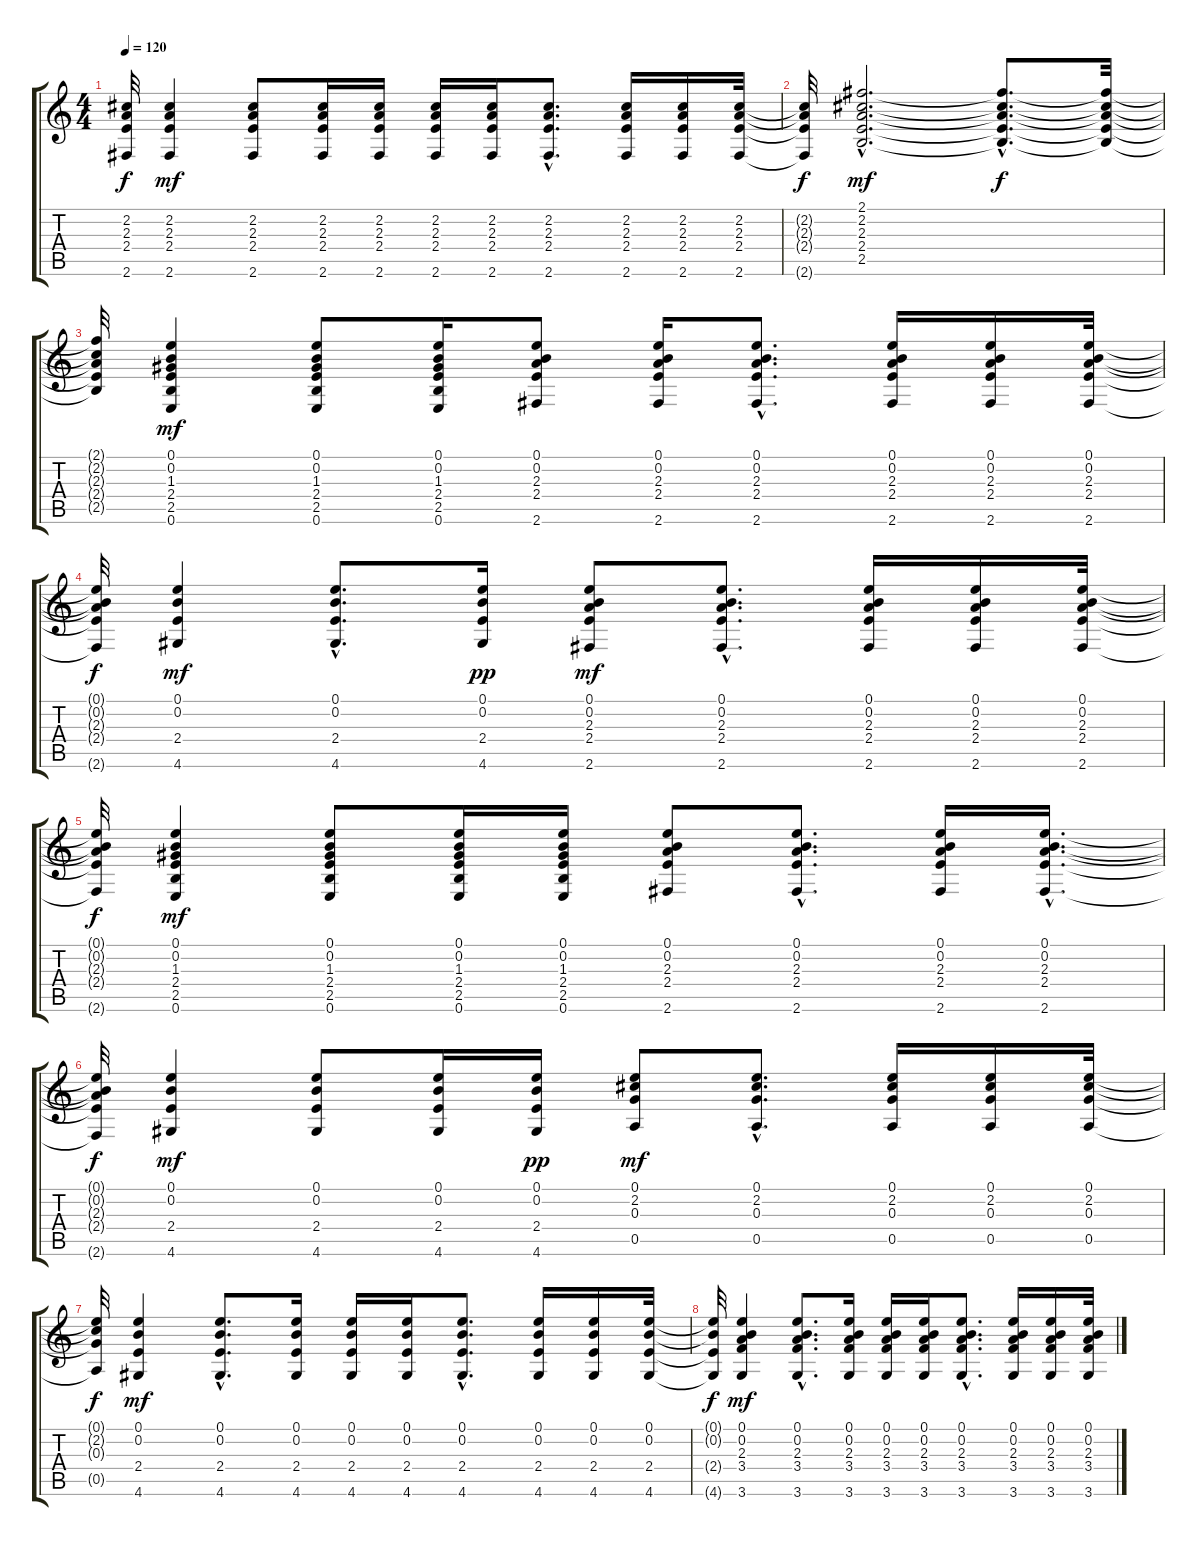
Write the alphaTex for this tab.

\track "" {instrument acousticguitarsteel}
\staff {score tabs}
\tuning (E4 B3 G3 D3 A2 E2) {hide}
\ts (4 4)
\tempo 120
\clef g2
\ks c
(2.2{t} 2.3{t} 2.4{t} 2.6{t}).32{dy f} (2.2 2.3 2.4 2.6).4{dy mf} (2.2 2.3 2.4 2.6).8 (2.2 2.3 2.4 2.6).16 (2.2 2.3 2.4 2.6).16 (2.2 2.3 2.4 2.6).16 (2.2 2.3 2.4 2.6).16 (2.2{hac} 2.3{hac} 2.4{hac} 2.6{hac}).8{d} (2.2 2.3 2.4 2.6).16 (2.2 2.3 2.4 2.6).16 (2.2 2.3 2.4 2.6).32 |
(2.2{t} 2.3{t} 2.4{t} 2.6{t}).32{dy f} (2.1{hac} 2.2{hac} 2.3{hac} 2.4{hac} 2.5{hac}).2{d dy mf} (2.1{hac t} 2.2{hac t} 2.3{hac t} 2.4{hac t} 2.5{hac t}).8{d dy f} (2.1{t} 2.2{t} 2.3{t} 2.4{t} 2.5{t}).32 |
(2.1{t} 2.2{t} 2.3{t} 2.4{t} 2.5{t}).32 (0.1 0.2 1.3 2.4 2.5 0.6).4{dy mf} (0.1 0.2 1.3 2.4 2.5 0.6).8 (0.1 0.2 1.3 2.4 2.5 0.6).16 (0.1 0.2 2.3 2.4 2.6).8 (0.1 0.2 2.3 2.4 2.6).16 (0.1{hac} 0.2{hac} 2.3{hac} 2.4{hac} 2.6{hac}).8{d} (0.1 0.2 2.3 2.4 2.6).16 (0.1 0.2 2.3 2.4 2.6).16 (0.1 0.2 2.3 2.4 2.6).32 |
(0.1{t} 0.2{t} 2.3{t} 2.4{t} 2.6{t}).32{dy f} (0.1 0.2 2.4 4.6).4{dy mf} (0.1{hac} 0.2{hac} 2.4{hac} 4.6{hac}).8{d} (0.1 0.2 2.4 4.6).16{dy pp} (0.1 0.2 2.3 2.4 2.6).8{dy mf} (0.1{hac} 0.2{hac} 2.3{hac} 2.4{hac} 2.6{hac}).8{d} (0.1 0.2 2.3 2.4 2.6).16 (0.1 0.2 2.3 2.4 2.6).16 (0.1 0.2 2.3 2.4 2.6).32 |
(0.1{t} 0.2{t} 2.3{t} 2.4{t} 2.6{t}).32{dy f} (0.1 0.2 1.3 2.4 2.5 0.6).4{dy mf} (0.1 0.2 1.3 2.4 2.5 0.6).8 (0.1 0.2 1.3 2.4 2.5 0.6).16 (0.1 0.2 1.3 2.4 2.5 0.6).16 (0.1 0.2 2.3 2.4 2.6).8 (0.1{hac} 0.2{hac} 2.3{hac} 2.4{hac} 2.6{hac}).8{d} (0.1 0.2 2.3 2.4 2.6).16 (0.1{hac} 0.2{hac} 2.3{hac} 2.4{hac} 2.6{hac}).16{d} |
(0.1{t} 0.2{t} 2.3{t} 2.4{t} 2.6{t}).32{dy f} (0.1 0.2 2.4 4.6).4{dy mf} (0.1 0.2 2.4 4.6).8 (0.1 0.2 2.4 4.6).16 (0.1 0.2 2.4 4.6).16{dy pp} (0.1 2.2 0.3 0.5).8{dy mf} (0.1{hac} 2.2{hac} 0.3{hac} 0.5{hac}).8{d} (0.1 2.2 0.3 0.5).16 (0.1 2.2 0.3 0.5).16 (0.1 2.2 0.3 0.5).32 |
(0.1{t} 2.2{t} 0.3{t} 0.5{t}).32{dy f} (0.1 0.2 2.4 4.6).4{dy mf} (0.1{hac} 0.2{hac} 2.4{hac} 4.6{hac}).8{d} (0.1 0.2 2.4 4.6).16 (0.1 0.2 2.4 4.6).16 (0.1 0.2 2.4 4.6).16 (0.1{hac} 0.2{hac} 2.4{hac} 4.6{hac}).8{d} (0.1 0.2 2.4 4.6).16 (0.1 0.2 2.4 4.6).16 (0.1 0.2 2.4 4.6).32 |
(0.1{t} 0.2{t} 2.4{t} 4.6{t}).32{dy f} (0.1 0.2 2.3 3.4 3.6).4{dy mf} (0.1{hac} 0.2{hac} 2.3{hac} 3.4{hac} 3.6{hac}).8{d} (0.1 0.2 2.3 3.4 3.6).16 (0.1 0.2 2.3 3.4 3.6).16 (0.1 0.2 2.3 3.4 3.6).16 (0.1{hac} 0.2{hac} 2.3{hac} 3.4{hac} 3.6{hac}).8{d} (0.1 0.2 2.3 3.4 3.6).16 (0.1 0.2 2.3 3.4 3.6).16 (0.1 0.2 2.3 3.4 3.6).32
